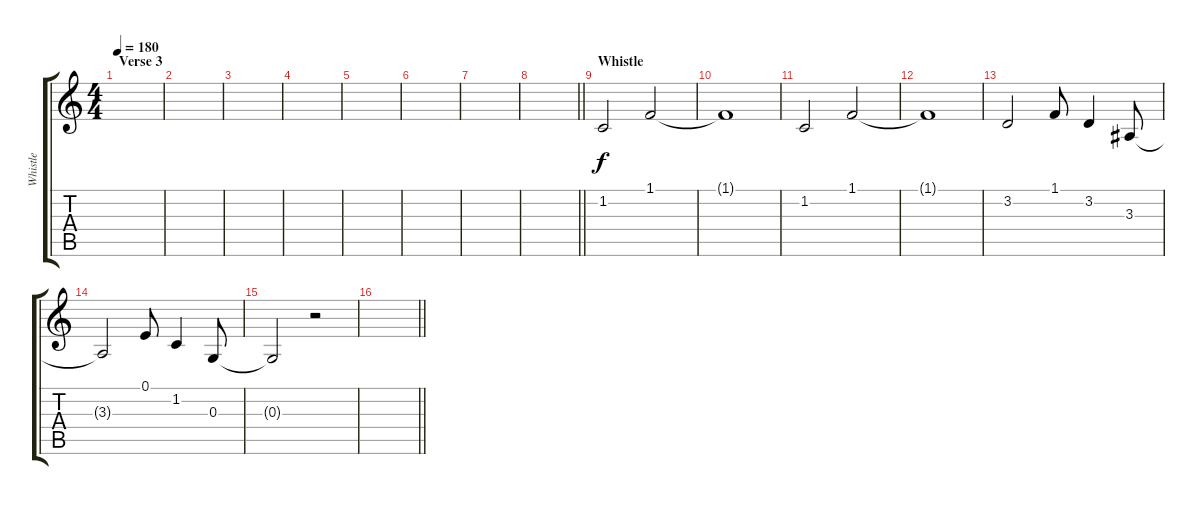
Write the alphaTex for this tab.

\track ("Whistle" "Whistle") {instrument whistle}
\staff {score tabs}
\tuning (E4 B3 G3 D3 A2 E2) {hide}
\ts (4 4)
\section ("" "Verse 3")
\tempo 180
\clef g2
\ks c
|
|
|
|
|
|
|
\barLineRight lightlight
|
\section ("" "Whistle")
1.2.2 1.1.2 |
1.1{t}.1 |
1.2.2 1.1.2 |
1.1{t}.1 |
3.2.2 1.1.8 3.2.4 3.3.8 |
3.3{t}.2 0.1.8 1.2.4 0.3.8 |
0.3{t}.2 r.2 |
\barLineRight lightlight
